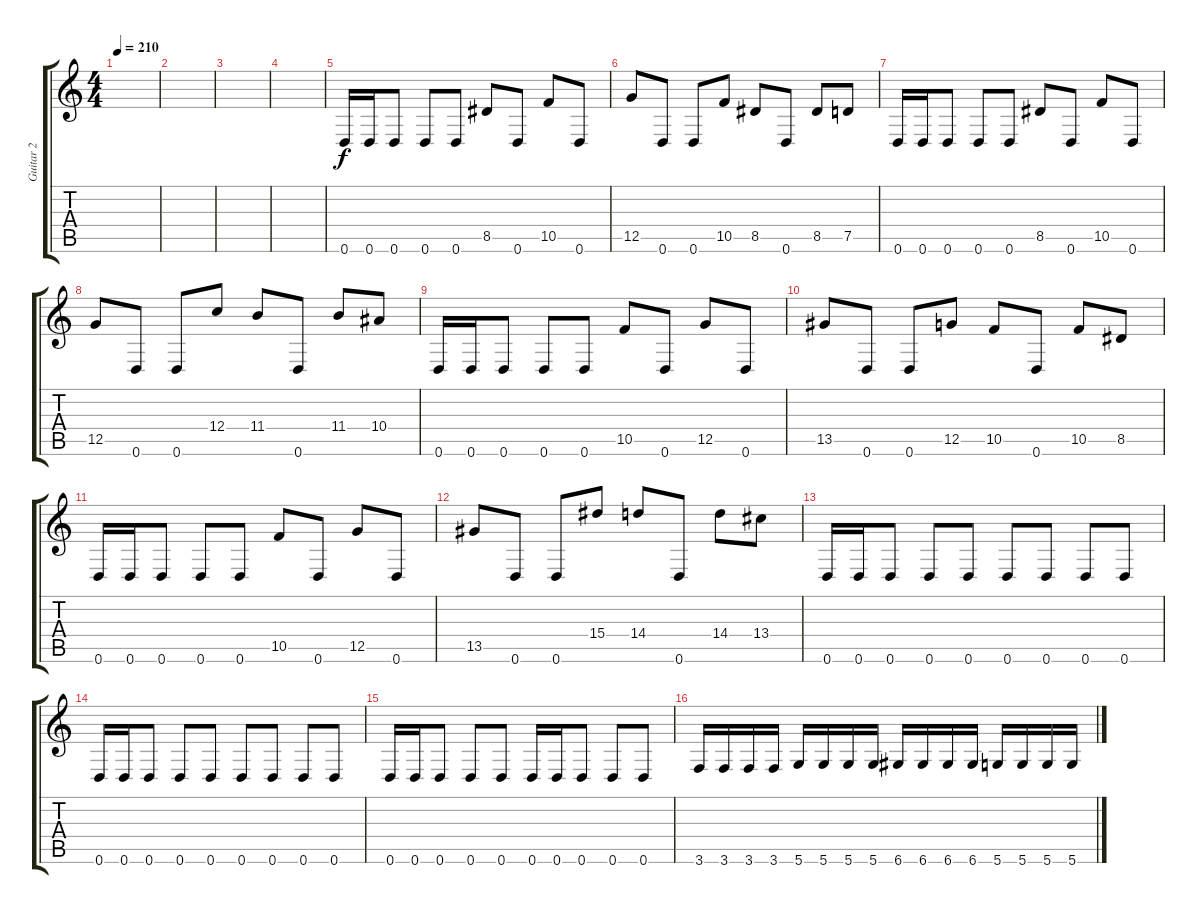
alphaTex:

\track ("Guitar 2" "Guitar 2") {instrument overdrivenguitar}
\staff {score tabs}
\tuning (D4 A3 F3 C3 G2 D2) {hide}
\ts (4 4)
\tempo 210
\clef g2
\ks c
|
|
|
|
0.6.16 0.6.16 0.6.8 0.6.8 0.6.8 8.5.8 0.6.8 10.5.8 0.6.8 |
12.5.8 0.6.8 0.6.8 10.5.8 8.5.8 0.6.8 8.5.8 7.5.8 |
0.6.16 0.6.16 0.6.8 0.6.8 0.6.8 8.5.8 0.6.8 10.5.8 0.6.8 |
12.5.8 0.6.8 0.6.8 12.4.8 11.4.8 0.6.8 11.4.8 10.4.8 |
0.6.16 0.6.16 0.6.8 0.6.8 0.6.8 10.5.8 0.6.8 12.5.8 0.6.8 |
13.5.8 0.6.8 0.6.8 12.5.8 10.5.8 0.6.8 10.5.8 8.5.8 |
0.6.16 0.6.16 0.6.8 0.6.8 0.6.8 10.5.8 0.6.8 12.5.8 0.6.8 |
13.5.8 0.6.8 0.6.8 15.4.8 14.4.8 0.6.8 14.4.8 13.4.8 |
0.6.16 0.6.16 0.6.8 0.6.8 0.6.8 0.6.8 0.6.8 0.6.8 0.6.8 |
0.6.16 0.6.16 0.6.8 0.6.8 0.6.8 0.6.8 0.6.8 0.6.8 0.6.8 |
0.6.16 0.6.16 0.6.8 0.6.8 0.6.8 0.6.16 0.6.16 0.6.8 0.6.8 0.6.8 |
3.6.16 3.6.16 3.6.16 3.6.16 5.6.16 5.6.16 5.6.16 5.6.16 6.6.16 6.6.16 6.6.16 6.6.16 5.6.16 5.6.16 5.6.16 5.6.16
